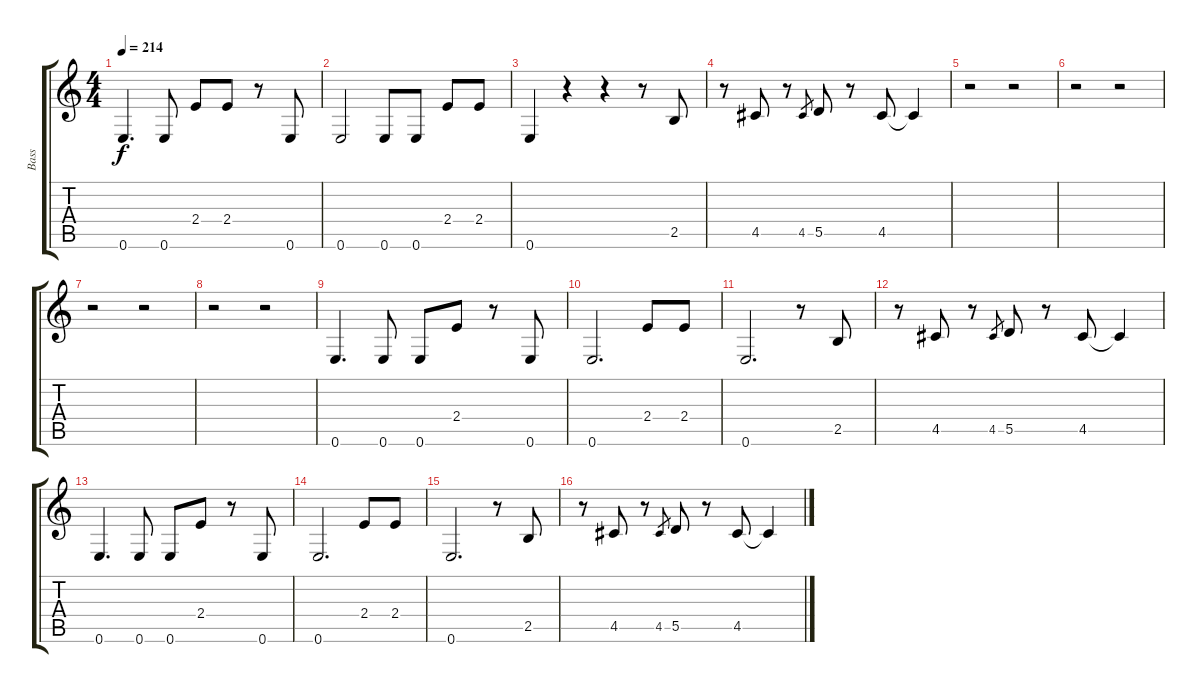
\track ("Bass" "Bass") {instrument electricbasspick}
\staff {score tabs}
\tuning (E4 B3 G3 D3 A2 E2) {hide}
\ts (4 4)
\tempo 214
\clef g2
\ks c
0.6.4{d dy f} 0.6.8 2.4.8 2.4.8 r.8 0.6.8 |
0.6.2 0.6.8 0.6.8 2.4.8 2.4.8 |
0.6.4 r.4 r.4 r.8 2.5.8 |
r.8 4.5.8 r.8 4.5.8{gr} 5.5.8 r.8 4.5.8 4.5{t}.4 |
r.2 r.2 |
r.2 r.2 |
r.2 r.2 |
r.2 r.2 |
0.6.4{d} 0.6.8 0.6.8 2.4.8 r.8 0.6.8 |
0.6.2{d} 2.4.8 2.4.8 |
0.6.2{d} r.8 2.5.8 |
r.8 4.5.8 r.8 4.5.8{gr} 5.5.8 r.8 4.5.8 4.5{t}.4 |
0.6.4{d} 0.6.8 0.6.8 2.4.8 r.8 0.6.8 |
0.6.2{d} 2.4.8 2.4.8 |
0.6.2{d} r.8 2.5.8 |
r.8 4.5.8 r.8 4.5.8{gr} 5.5.8 r.8 4.5.8 4.5{t}.4
